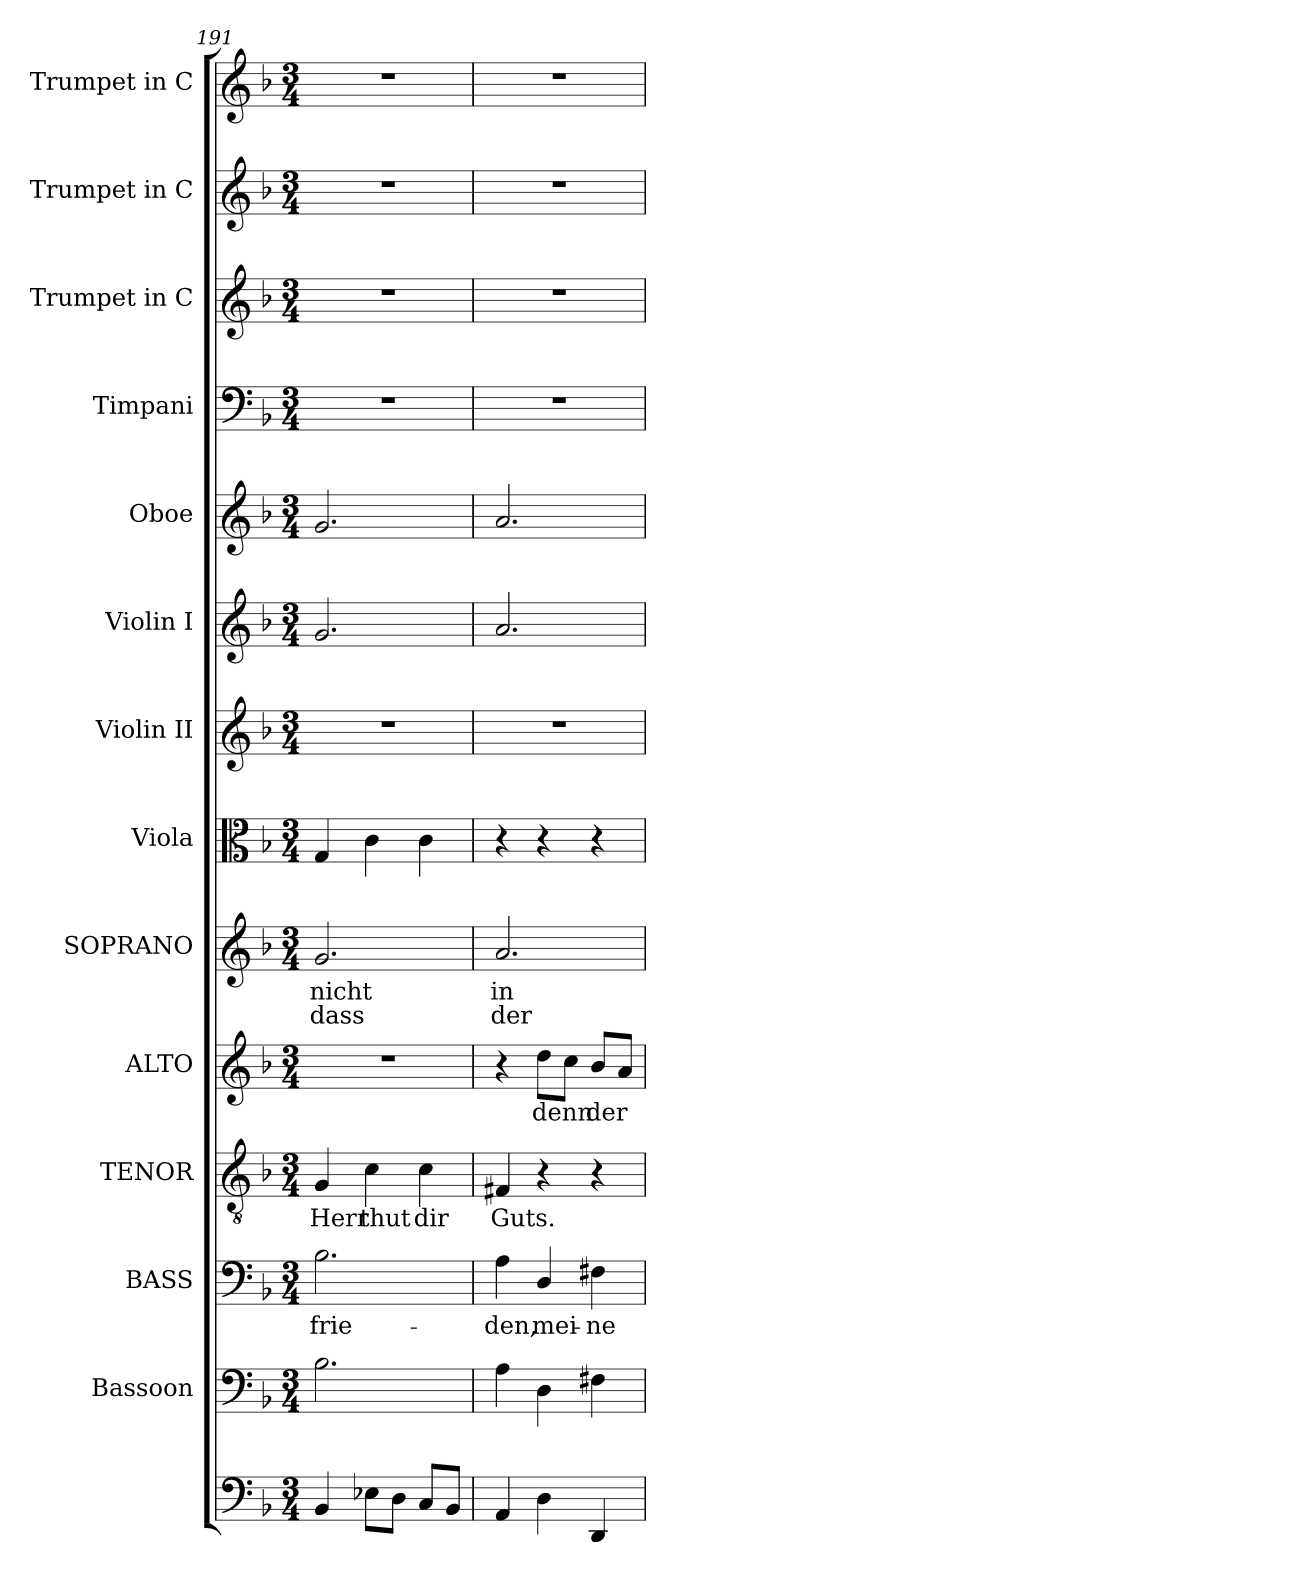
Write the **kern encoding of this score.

**kern	**kern	**kern	**text	**kern	**text	**kern	**text	**kern	**text	**text	**kern	**kern	**kern	**kern	**kern	**kern	**kern	**kern
*part14	*part13	*part12	*part12	*part11	*part11	*part10	*part10	*part9	*part9	*part9	*part8	*part7	*part6	*part5	*part4	*part3	*part2	*part1
*staff14	*staff13	*staff12	*staff12	*staff11	*staff11	*staff10	*staff10	*staff9	*staff9	*staff9	*staff8	*staff7	*staff6	*staff5	*staff4	*staff3	*staff2	*staff1
*	*I"Bassoon	*I"BASS	*	*I"TENOR	*	*I"ALTO	*	*I"SOPRANO	*	*	*I"Viola	*I"Violin II	*I"Violin I	*I"Oboe	*I"Timpani	*I"Trumpet in C	*I"Trumpet in C	*I"Trumpet in C
*	*	*	*	*	*	*I'Alto	*	*I'Soprano	*	*	*I'Viola	*I'Violin II	*I'Violin I	*I'Oboe	*I'Timp.	*	*	*
*clefF4	*clefF4	*clefF4	*	*clefGv2	*	*clefG2	*	*clefG2	*	*	*clefC3	*clefG2	*clefG2	*clefG2	*clefF4	*clefG2	*clefG2	*clefG2
*	*	*	*	*ITrd7c12	*	*	*	*	*	*	*	*	*	*	*	*	*	*
*k[b-]	*k[b-]	*k[b-]	*	*k[b-]	*	*k[b-]	*	*k[b-]	*	*	*k[b-]	*k[b-]	*k[b-]	*k[b-]	*k[b-]	*k[b-]	*k[b-]	*k[b-]
*F:	*F:	*F:	*	*F:	*	*F:	*	*F:	*	*	*F:	*F:	*F:	*F:	*F:	*F:	*F:	*F:
*M3/4	*M3/4	*M3/4	*	*M3/4	*	*M3/4	*	*M3/4	*	*	*M3/4	*M3/4	*M3/4	*M3/4	*M3/4	*M3/4	*M3/4	*M3/4
=191	=191	=191	=191	=191	=191	=191	=191	=191	=191	=191	=191	=191	=191	=191	=191	=191	=191	=191
!	!	!	!LO:LY:b:color=#000000	!	!	!	!	!	!	!	!	!	!	!	!	!	!	!
!	!	!	!	!	!LO:LY:b:color=#000000	!LO:N:vis=1	!	!	!	!	!	!	!	!	!	!	!	!
!	!	!	!	!	!	!	!	!	!LO:LY:b:color=#000000	!LO:LY:b:color=#000000	!	!LO:N:vis=1	!	!	!LO:N:vis=1	!LO:N:vis=1	!LO:N:vis=1	!LO:N:vis=1
4BB-i/	2.B-i\	2.B-i\	-frie-	4GGi/	Herr	2.r	.	2.gi/	nicht	dass	4Gi/	2.r	2.gi/	2.gi/	2.r	2.r	2.r	2.r
!	!	!	!	!	!LO:LY:b:color=#000000	!	!	!	!	!	!	!	!	!	!	!	!	!
8E-Xi\L	.	.	.	4Ci\	thut	.	.	.	.	.	4ci\	.	.	.	.	.	.	.
8Di\J	.	.	.	.	.	.	.	.	.	.	.	.	.	.	.	.	.	.
!	!	!	!	!	!LO:LY:b:color=#000000	!	!	!	!	!	!	!	!	!	!	!	!	!
8Ci/L	.	.	.	4Ci\	dir	.	.	.	.	.	4ci\	.	.	.	.	.	.	.
8BB-i/J	.	.	.	.	.	.	.	.	.	.	.	.	.	.	.	.	.	.
=192	=192	=192	=192	=192	=192	=192	=192	=192	=192	=192	=192	=192	=192	=192	=192	=192	=192	=192
!	!	!	!LO:LY:b:color=#000000	!	!	!	!	!	!	!	!	!	!	!	!	!	!	!
!	!	!	!	!	!LO:LY:b:color=#000000	!	!	!	!	!	!	!	!	!	!	!	!	!
!	!	!	!	!	!	!	!	!	!LO:LY:b:color=#000000	!LO:LY:b:color=#000000	!	!LO:N:vis=1	!	!	!LO:N:vis=1	!LO:N:vis=1	!LO:N:vis=1	!LO:N:vis=1
4AAi/	4Ai\	4Ai\	-den,	4FF#Xi/	Guts.	4r	.	2.ai/	in	der	4r	2.r	2.ai/	2.ai/	2.r	2.r	2.r	2.r
!	!	!	!LO:LY:b:color=#000000	!	!	!	!	!	!	!	!	!	!	!	!	!	!	!
!	!	!	!	!	!	!	!LO:LY:b:color=#000000	!	!	!	!	!	!	!	!	!	!	!
4Di\	4Di\	4Di/	mei-	4r	.	8ddi\L	denn	.	.	.	4r	.	.	.	.	.	.	.
.	.	.	.	.	.	8cci\J	.	.	.	.	.	.	.	.	.	.	.	.
!	!	!	!LO:LY:b:color=#000000	!	!	!	!	!	!	!	!	!	!	!	!	!	!	!
!	!	!	!	!	!	!	!LO:LY:b:color=#000000	!	!	!	!	!	!	!	!	!	!	!
4DDi/	4F#Xi\	4F#Xi\	-ne	4r	.	8b-i/L	der	.	.	.	4r	.	.	.	.	.	.	.
.	.	.	.	.	.	8ai/J	.	.	.	.	.	.	.	.	.	.	.	.
=	=	=	=	=	=	=	=	=	=	=	=	=	=	=	=	=	=	=
*-	*-	*-	*-	*-	*-	*-	*-	*-	*-	*-	*-	*-	*-	*-	*-	*-	*-	*-
